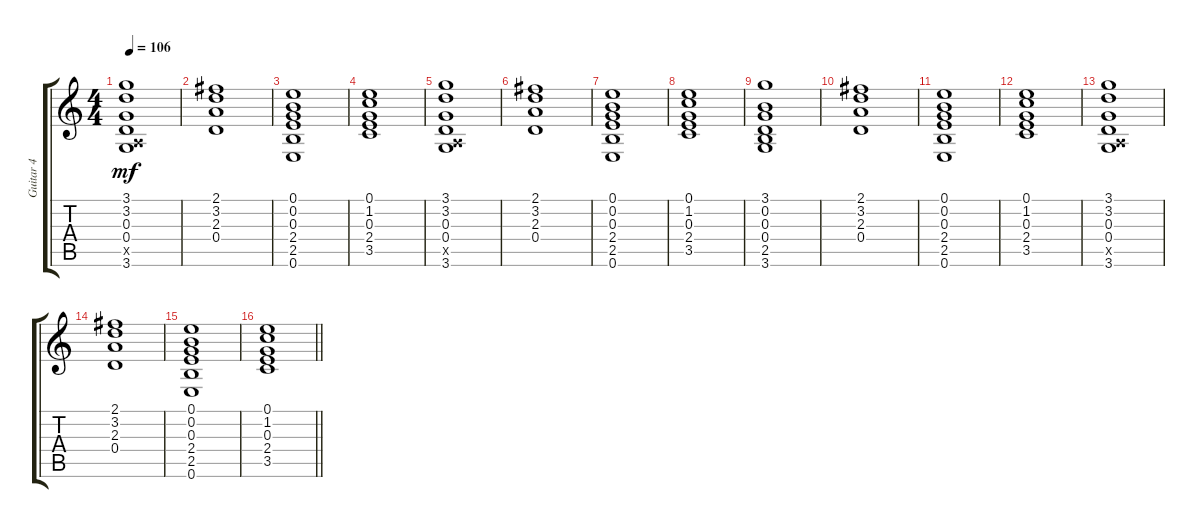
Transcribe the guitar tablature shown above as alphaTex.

\track ("Guitar 4" "Guitar 4") {instrument acousticguitarsteel}
\staff {score tabs}
\tuning (E4 B3 G3 D3 A2 E2) {hide}
\ts (4 4)
\tempo 106
\clef g2
\ks c
(3.1 3.2 0.3 0.4 0.5{x} 3.6).1{dy mf balance 0} |
(2.1 3.2 2.3 0.4).1 |
(0.1 0.2 0.3 2.4 2.5 0.6).1 |
(0.1 1.2 0.3 2.4 3.5).1 |
(3.1 3.2 0.3 0.4 0.5{x} 3.6).1 |
(2.1 3.2 2.3 0.4).1 |
(0.1 0.2 0.3 2.4 2.5 0.6).1 |
(0.1 1.2 0.3 2.4 3.5).1 |
(3.1 0.2 0.3 0.4 2.5 3.6).1 |
(2.1 3.2 2.3 0.4).1 |
(0.1 0.2 0.3 2.4 2.5 0.6).1 |
(0.1 1.2 0.3 2.4 3.5).1 |
(3.1 3.2 0.3 0.4 0.5{x} 3.6).1 |
(2.1 3.2 2.3 0.4).1 |
(0.1 0.2 0.3 2.4 2.5 0.6).1 |
\barLineRight lightlight
(0.1 1.2 0.3 2.4 3.5).1
